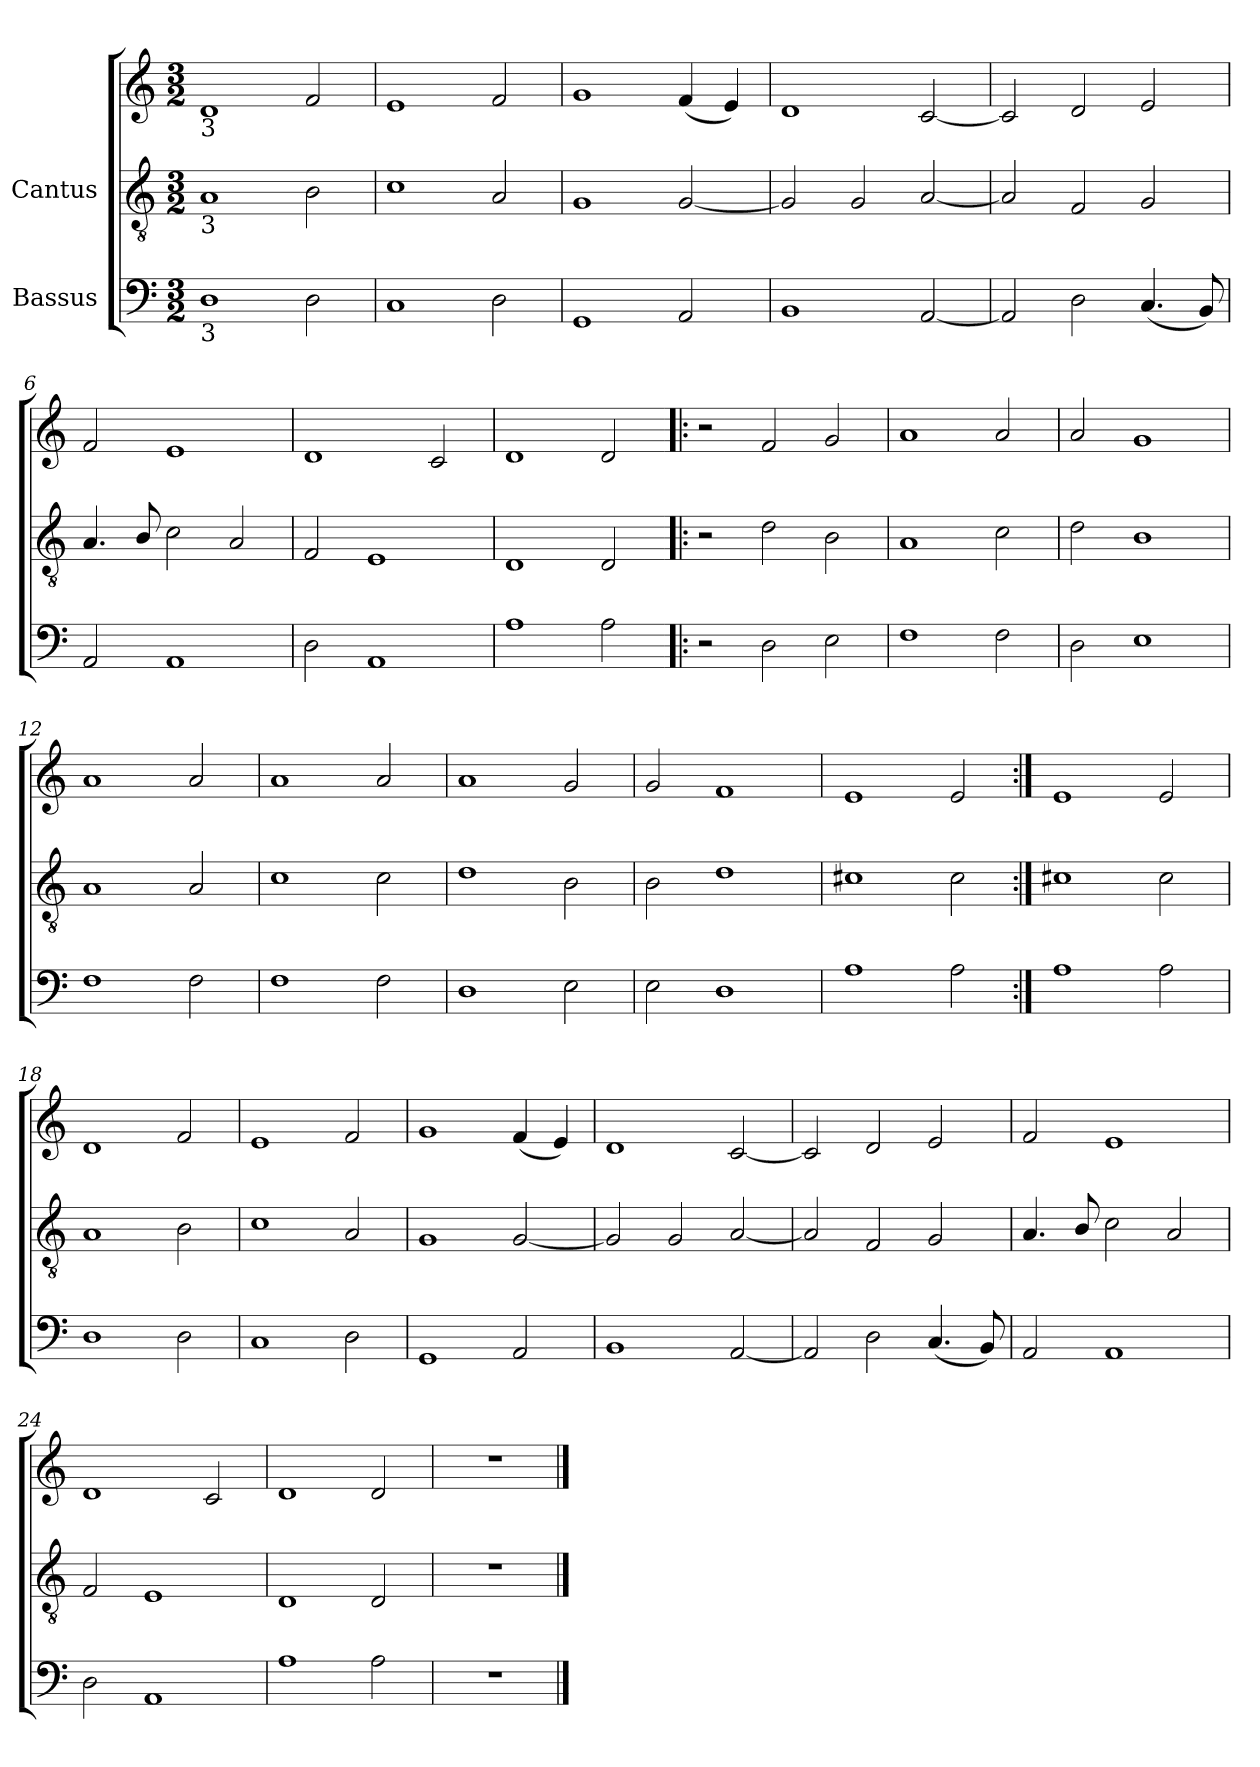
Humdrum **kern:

**kern	**kern	**kern
*part2	*part1	*part1
*staff3	*staff2	*staff1
*I"Bassus	*I"Cantus	*
!!LO:PB:g=z
*stria5	*stria5	*stria5
*clefF4	*clefGv2	*clefG2
*M3/2	*M3/2	*M3/2
*MM360	*MM360	*MM360
=1	=1	=1
!	!	!LO:TX:b:t=3
!	!LO:TX:b:t=3	!
!LO:TX:b:t=3	!	!
1D	1A	1d
2D\	2B\	2f/
=2	=2	=2
1C	1c	1e
2D\	2A/	2f/
=3	=3	=3
1GG	1G	1g
2AA/	[<2G/	(<4f/
.	.	4e/)
=4	=4	=4
1BB	2G/]	1d
.	2G/	.
[<2AA/	[<2A/	[<2c/
=5	=5	=5
2AA/]	2A/]	2c/]
2D\	2F/	2d/
(<4.C/	2G/	2e/
8BB/)	.	.
=6	=6	=6
2AA/	4.A/	2f/
.	8B/	.
1AA	2c\	1e
.	2A/	.
!!LO:LB:g=z
=7	=7	=7
2D\	2F/	1d
1AA	1E	.
.	.	2c/
=8	=8	=8
1A	1D	1d
2A\	2D/	2d/
=9!|:	=9!|:	=9!|:
2r	2r	2r
2D\	2d\	2f/
2E\	2B\	2g/
=10	=10	=10
1F	1A	1a
2F\	2c\	2a/
=11	=11	=11
2D\	2d\	2a/
1E	1B	1g
=12	=12	=12
1F	1A	1a
2F\	2A/	2a/
=13	=13	=13
1F	1c	1a
2F\	2c\	2a/
!!LO:PB:g=z
=14	=14	=14
1D	1d	1a
2E\	2B\	2g/
=15	=15	=15
2E\	2B\	2g/
1D	1d	1f
=16	=16	=16
1A	1c#X	1e
2A\	2c#\	2e/
=17:|!	=17:|!	=17:|!
1A	1c#X	1e
2A\	2c#\	2e/
=18	=18	=18
1D	1A	1d
2D\	2B\	2f/
=19	=19	=19
1C	1c	1e
2D\	2A/	2f/
=20	=20	=20
1GG	1G	1g
2AA/	[<2G/	(<4f/
.	.	4e/)
!!LO:LB:g=z
=21	=21	=21
1BB	2G/]	1d
.	2G/	.
[<2AA/	[<2A/	[<2c/
=22	=22	=22
2AA/]	2A/]	2c/]
2D\	2F/	2d/
(<4.C/	2G/	2e/
8BB/)	.	.
=23	=23	=23
2AA/	4.A/	2f/
.	8B/	.
1AA	2c\	1e
.	2A/	.
=24	=24	=24
2D\	2F/	1d
1AA	1E	.
.	.	2c/
=25	=25	=25
1A	1D	1d
2A\	2D/	2d/
=26!|	=26!|	=26!|
1.r	1.r	1.r
==	==	==
*-	*-	*-
